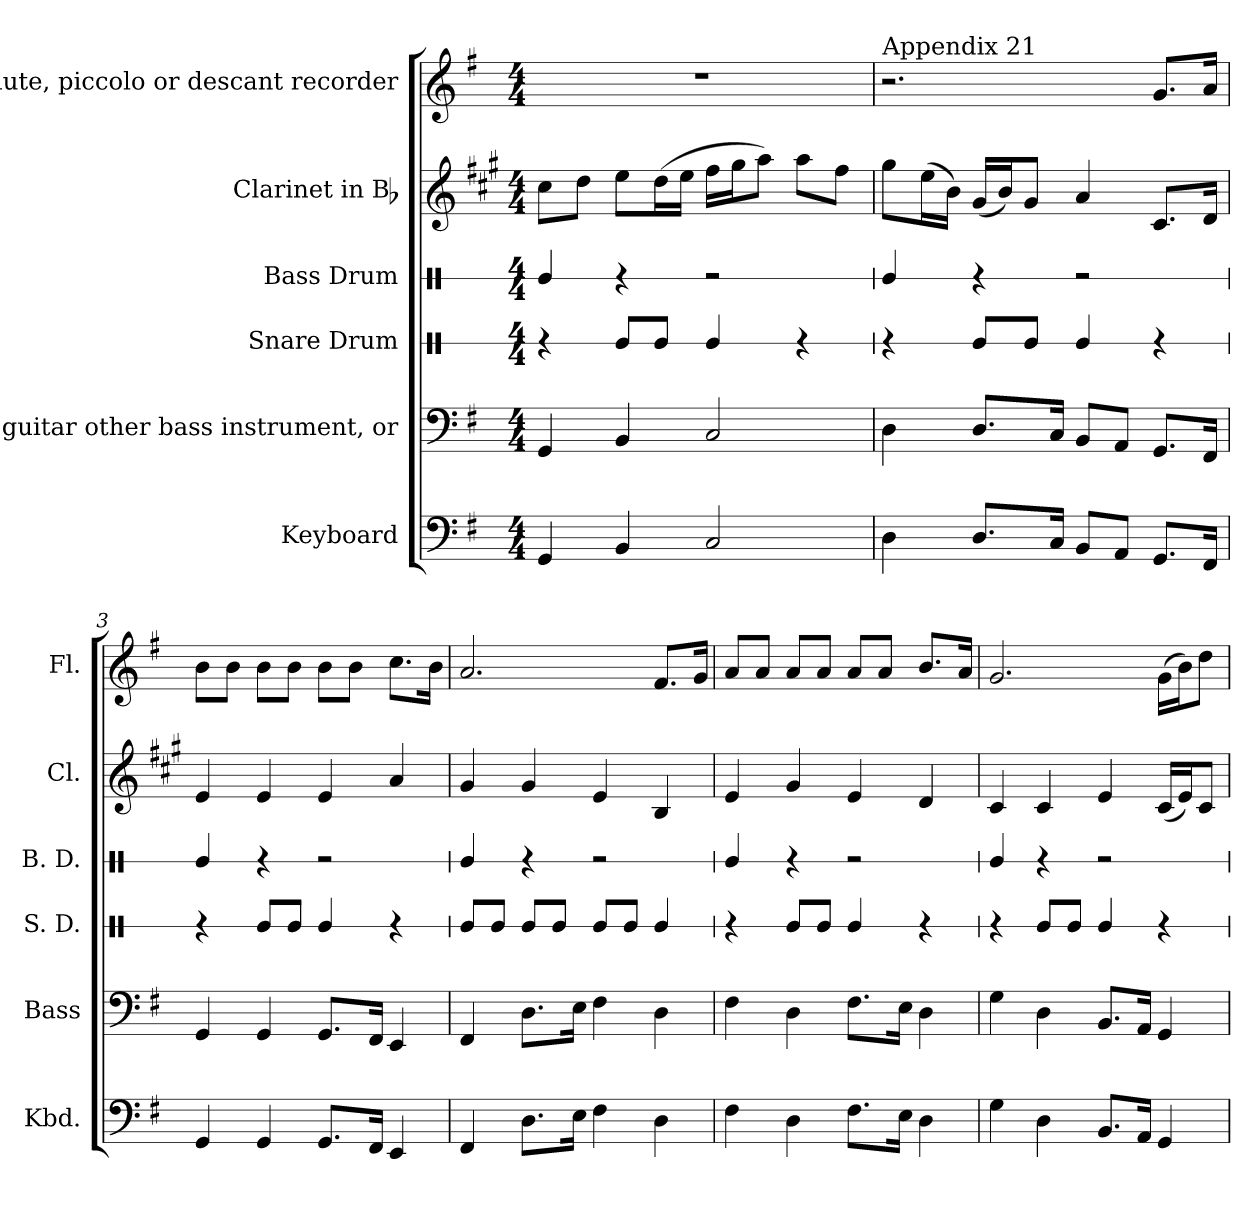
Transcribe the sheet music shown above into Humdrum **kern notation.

**kern	**kern	**kern	**kern	**kern	**kern
*part6	*part5	*part4	*part3	*part2	*part1
*staff6	*staff5	*staff4	*staff3	*staff2	*staff1
*I"Keyboard	*I"Bass guitar  other bass instrument,  or	*I"Snare Drum	*I"Bass Drum	*I"Clarinet in Bb	*I"Flute, piccolo  or descant recorder
*I'Kbd.	*I'Bass	*I'S. D.	*I'B. D.	*I'Cl.	*I'Fl.
!!LO:PB:g=z
*	*	*stria1	*stria1	*	*
*clefF4	*clefF4	*clefX	*clefX	*clefG2	*clefG2
*	*ITrd7c12	*	*	*ITrd1c2	*
*k[f#]	*k[f#]	*k[]	*k[]	*k[f#]	*k[f#]
*G:	*G:	*C:	*C:	*G:	*G:
*M4/4	*M4/4	*M4/4	*M4/4	*M4/4	*M4/4
*MM112	*MM112	*MM112	*MM112	*MM112	*MM112
=1	=1	=1	=1	=1	=1
4GGi/	4GGGi/	4r	4Rei/	8bi\L	1r
.	.	.	.	8cci\J	.
4BBi/	4BBBi/	8Rei/L	4r	8ddi\L	.
.	.	8Rei/J	.	(16cci\L	.
.	.	.	.	16ddi\JJ	.
2Ci/	2CCi/	4Rei/	2r	16eei\LL	.
.	.	.	.	16ff#i\J	.
.	.	.	.	8ggi\J)	.
.	.	4r	.	8ggi\L	.
.	.	.	.	8eei\J	.
=2	=2	=2	=2	=2	=2
!	!	!	!	!	!LO:TX:a:t=Appendix 21
4Di\	4DDi\	4r	4Rei/	8ff#i\L	2.r
.	.	.	.	(16ddi\L	.
.	.	.	.	16ai\JJ)	.
8.Di/L	8.DDi/L	8Rei/L	4r	(16f#i/LL	.
.	.	.	.	16ai/J)	.
.	.	8Rei/J	.	8f#i/J	.
16Ci/Jk	16CCi/Jk	.	.	.	.
8BBi/L	8BBBi/L	4Rei/	2r	4gi/	.
8AAi/J	8AAAi/J	.	.	.	.
8.GGi/L	8.GGGi/L	4r	.	8.Bi/L	8.gi/L
16FF#i/Jk	16FFF#i/Jk	.	.	16ci/Jk	16ai/Jk
=3	=3	=3	=3	=3	=3
4GGi/	4GGGi/	4r	4Rei/	4di/	8bi\L
.	.	.	.	.	8bi\J
4GGi/	4GGGi/	8Rei/L	4r	4di/	8bi\L
.	.	8Rei/J	.	.	8bi\J
8.GGi/L	8.GGGi/L	4Rei/	2r	4di/	8bi\L
.	.	.	.	.	8bi\J
16FF#i/Jk	16FFF#i/Jk	.	.	.	.
4EEi/	4EEEi/	4r	.	4gi/	8.cci\L
.	.	.	.	.	16bi\Jk
=4	=4	=4	=4	=4	=4
4FF#i/	4FFF#i/	8Rei/L	4Rei/	4f#i/	2.ai/
.	.	8Rei/J	.	.	.
8.Di\L	8.DDi\L	8Rei/L	4r	4f#i/	.
.	.	8Rei/J	.	.	.
16Ei\Jk	16EEi\Jk	.	.	.	.
4F#i\	4FF#i\	8Rei/L	2r	4di/	.
.	.	8Rei/J	.	.	.
4Di\	4DDi\	4Rei/	.	4Ai/	8.f#i/L
.	.	.	.	.	16gi/Jk
!!LO:LB:g=z
=5	=5	=5	=5	=5	=5
4F#i\	4FF#i\	4r	4Rei/	4di/	8ai/L
.	.	.	.	.	8ai/J
4Di\	4DDi\	8Rei/L	4r	4f#i/	8ai/L
.	.	8Rei/J	.	.	8ai/J
8.F#i\L	8.FF#i\L	4Rei/	2r	4di/	8ai/L
.	.	.	.	.	8ai/J
16Ei\Jk	16EEi\Jk	.	.	.	.
4Di\	4DDi\	4r	.	4ci/	8.bi/L
.	.	.	.	.	16ai/Jk
=6	=6	=6	=6	=6	=6
4Gi\	4GGi\	4r	4Rei/	4Bi/	2.gi/
4Di\	4DDi\	8Rei/L	4r	4Bi/	.
.	.	8Rei/J	.	.	.
8.BBi/L	8.BBBi/L	4Rei/	2r	4di/	.
16AAi/Jk	16AAAi/Jk	.	.	.	.
4GGi/	4GGGi/	4r	.	(16Bi/LL	(16gi\LL
.	.	.	.	16di/J)	16bi\J)
.	.	.	.	8Bi/J	8ddi\J
=	=	=	=	=	=
*-	*-	*-	*-	*-	*-
